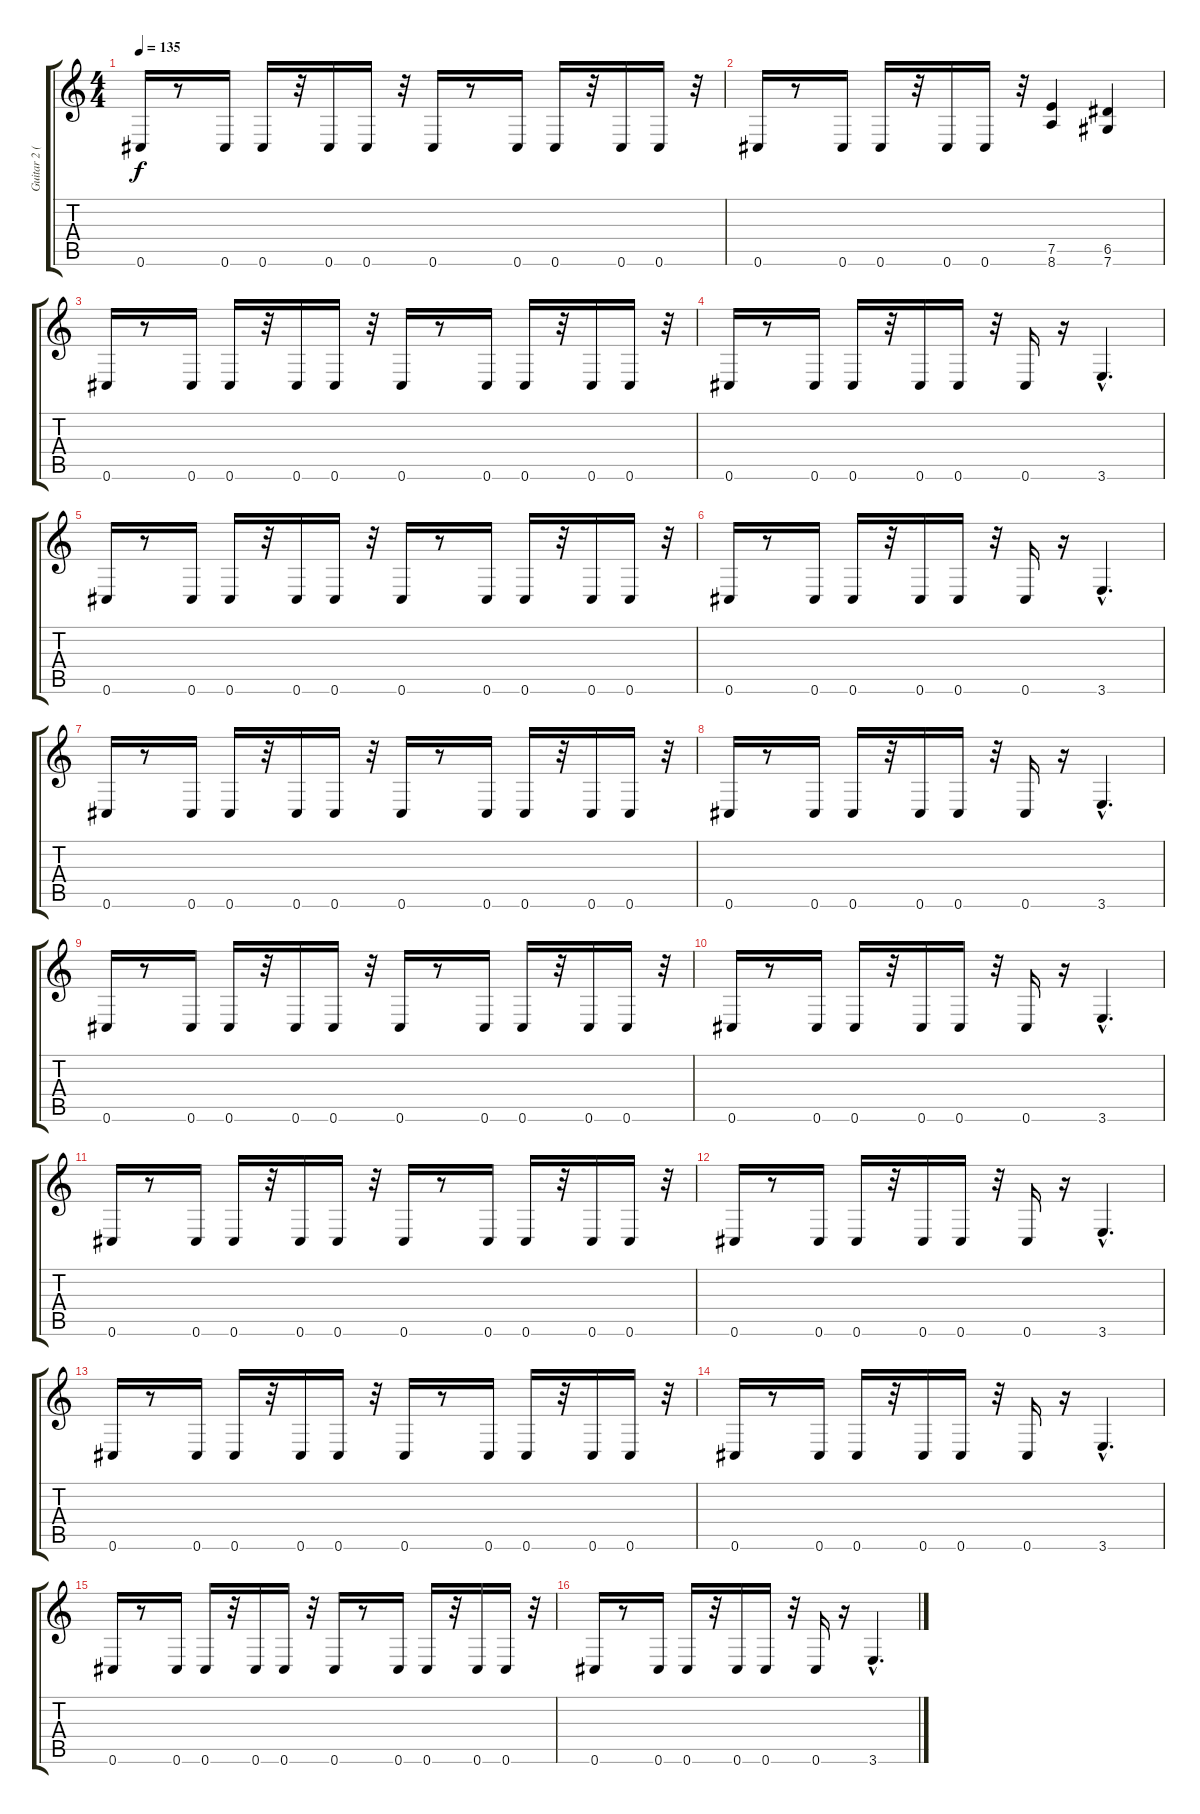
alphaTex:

\track ("Guitar 2 (Main)" "Guitar 2 (") {instrument distortionguitar}
\staff {score tabs}
\tuning (E4 B3 G3 D3 A2 Db2) {hide}
\ts (4 4)
\tempo 135
\clef g2
\ks c
0.6.16{dy f} r.8 0.6.16 0.6.16 r.32 0.6.16 0.6.16 r.32 0.6.16 r.8 0.6.16 0.6.16 r.32 0.6.16 0.6.16 r.32 |
0.6.16 r.8 0.6.16 0.6.16 r.32 0.6.16 0.6.16 r.32 (7.5 8.6).4 (6.5 7.6).4 |
0.6.16 r.8 0.6.16 0.6.16 r.32 0.6.16 0.6.16 r.32 0.6.16 r.8 0.6.16 0.6.16 r.32 0.6.16 0.6.16 r.32 |
0.6.16 r.8 0.6.16 0.6.16 r.32 0.6.16 0.6.16 r.32 0.6.16 r.16 3.6{hac}.4{d} |
0.6.16 r.8 0.6.16 0.6.16 r.32 0.6.16 0.6.16 r.32 0.6.16 r.8 0.6.16 0.6.16 r.32 0.6.16 0.6.16 r.32 |
0.6.16 r.8 0.6.16 0.6.16 r.32 0.6.16 0.6.16 r.32 0.6.16 r.16 3.6{hac}.4{d} |
0.6.16 r.8 0.6.16 0.6.16 r.32 0.6.16 0.6.16 r.32 0.6.16 r.8 0.6.16 0.6.16 r.32 0.6.16 0.6.16 r.32 |
0.6.16 r.8 0.6.16 0.6.16 r.32 0.6.16 0.6.16 r.32 0.6.16 r.16 3.6{hac}.4{d} |
0.6.16 r.8 0.6.16 0.6.16 r.32 0.6.16 0.6.16 r.32 0.6.16 r.8 0.6.16 0.6.16 r.32 0.6.16 0.6.16 r.32 |
0.6.16 r.8 0.6.16 0.6.16 r.32 0.6.16 0.6.16 r.32 0.6.16 r.16 3.6{hac}.4{d} |
0.6.16 r.8 0.6.16 0.6.16 r.32 0.6.16 0.6.16 r.32 0.6.16 r.8 0.6.16 0.6.16 r.32 0.6.16 0.6.16 r.32 |
0.6.16 r.8 0.6.16 0.6.16 r.32 0.6.16 0.6.16 r.32 0.6.16 r.16 3.6{hac}.4{d} |
0.6.16 r.8 0.6.16 0.6.16 r.32 0.6.16 0.6.16 r.32 0.6.16 r.8 0.6.16 0.6.16 r.32 0.6.16 0.6.16 r.32 |
0.6.16 r.8 0.6.16 0.6.16 r.32 0.6.16 0.6.16 r.32 0.6.16 r.16 3.6{hac}.4{d} |
0.6.16 r.8 0.6.16 0.6.16 r.32 0.6.16 0.6.16 r.32 0.6.16 r.8 0.6.16 0.6.16 r.32 0.6.16 0.6.16 r.32 |
0.6.16 r.8 0.6.16 0.6.16 r.32 0.6.16 0.6.16 r.32 0.6.16 r.16 3.6{hac}.4{d}
